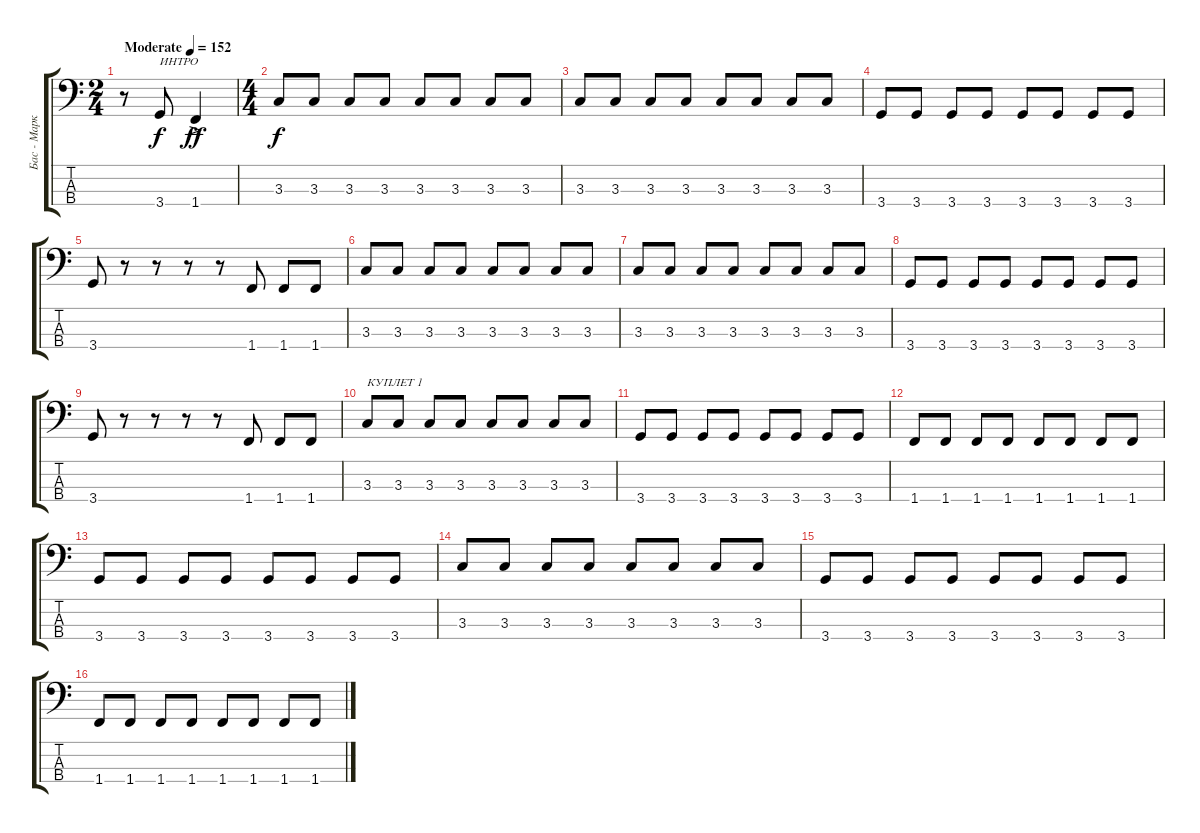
\track ("Бас - Марк Хоппус" "Бас - Марк") {instrument electricbasspick}
\staff {score tabs}
\tuning (G2 D2 A1 E1) {hide}
\ts (2 4)
\tempo (152 "Moderate")
\clef f4
\ks c
r.8{dy f instrument electricbasspick} 3.4.8{txt "ИНТРО"} 1.4{ac}.4{dy ff} |
\ts (4 4)
3.3.8{dy f} 3.3.8 3.3.8 3.3.8 3.3.8 3.3.8 3.3.8 3.3.8 |
3.3.8 3.3.8 3.3.8 3.3.8 3.3.8 3.3.8 3.3.8 3.3.8 |
3.4.8 3.4.8 3.4.8 3.4.8 3.4.8 3.4.8 3.4.8 3.4.8 |
3.4.8 r.8 r.8 r.8 r.8 1.4.8 1.4.8 1.4.8 |
3.3.8 3.3.8 3.3.8 3.3.8 3.3.8 3.3.8 3.3.8 3.3.8 |
3.3.8 3.3.8 3.3.8 3.3.8 3.3.8 3.3.8 3.3.8 3.3.8 |
3.4.8 3.4.8 3.4.8 3.4.8 3.4.8 3.4.8 3.4.8 3.4.8 |
3.4.8 r.8 r.8 r.8 r.8 1.4.8 1.4.8 1.4.8 |
3.3.8{txt "КУПЛЕТ 1"} 3.3.8 3.3.8 3.3.8 3.3.8 3.3.8 3.3.8 3.3.8 |
3.4.8 3.4.8 3.4.8 3.4.8 3.4.8 3.4.8 3.4.8 3.4.8 |
1.4.8 1.4.8 1.4.8 1.4.8 1.4.8 1.4.8 1.4.8 1.4.8 |
3.4.8 3.4.8 3.4.8 3.4.8 3.4.8 3.4.8 3.4.8 3.4.8 |
3.3.8 3.3.8 3.3.8 3.3.8 3.3.8 3.3.8 3.3.8 3.3.8 |
3.4.8 3.4.8 3.4.8 3.4.8 3.4.8 3.4.8 3.4.8 3.4.8 |
1.4.8 1.4.8 1.4.8 1.4.8 1.4.8 1.4.8 1.4.8 1.4.8
